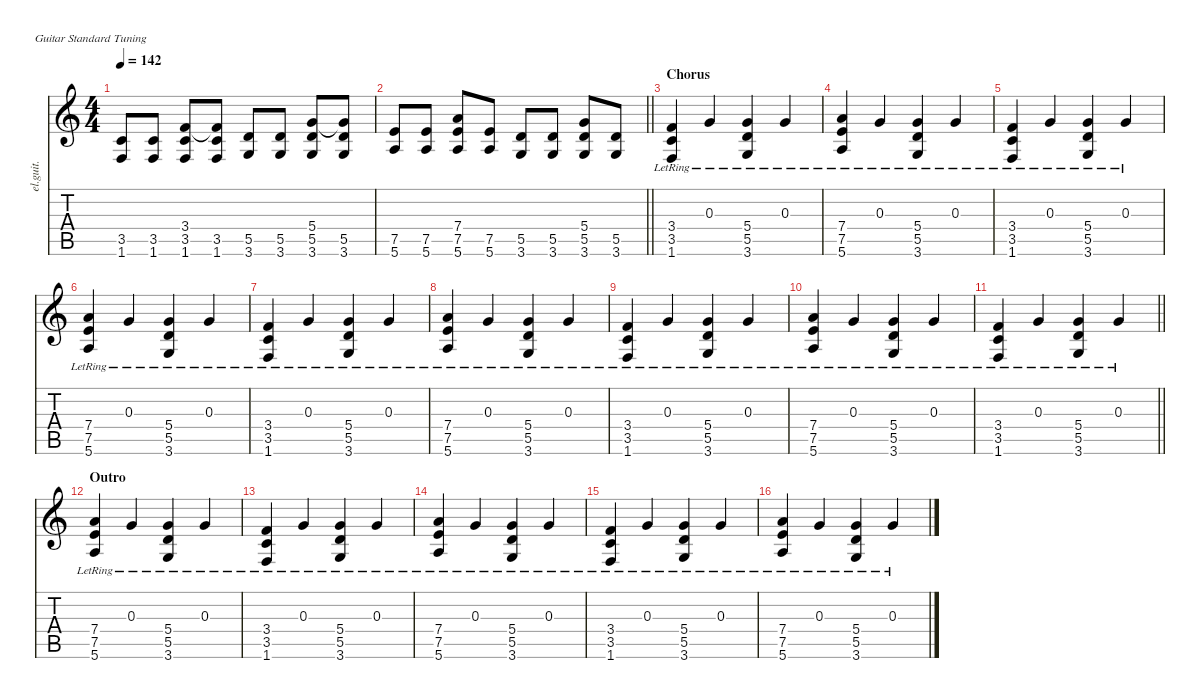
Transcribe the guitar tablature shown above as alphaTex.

\defaultSystemsLayout 4
\hideDynamics
\bracketExtendMode nobrackets
\otherSystemsTrackNameOrientation horizontal
\track ("Guitar 1" "el.guit.") {defaultSystemsLayout 8 instrument electricguitarclean}
\staff {score tabs}
\tuning (E4 B3 G3 D3 A2 E2)
\ts (4 4)
\tempo 142
\clef g2
\ks c
(3.5 1.6).8{dy f beam Up} (3.5 1.6).8{beam Up} (3.4 3.5 1.6).8{beam Up} (3.4{t} 3.5 1.6).8{beam Up} (5.5 3.6).8{beam Up} (5.5 3.6).8{beam Up} (5.4 5.5 3.6).8{beam Up} (5.4{t} 5.5 3.6).8{beam Up} |
\barLineRight lightlight
(7.5 5.6).8{beam Up} (7.5 5.6).8{beam Up} (7.4 7.5 5.6).8{beam Up} (7.5 5.6).8{beam Up} (5.5 3.6).8{beam Up} (5.5 3.6).8{beam Up} (5.4 5.5 3.6).8{beam Up} (5.5 3.6).8{beam Up} |
\section ("" "Chorus")
(3.4{lr} 3.5{lr} 1.6{lr}).4{beam Up} 0.3{lr}.4{beam Up} (5.4{lr} 5.5{lr} 3.6{lr}).4{beam Up} 0.3{lr}.4{beam Up} |
(7.4{lr} 7.5{lr} 5.6{lr}).4{beam Up} 0.3{lr}.4{beam Up} (5.4{lr} 5.5{lr} 3.6{lr}).4{beam Up} 0.3{lr}.4{beam Up} |
(3.4{lr} 3.5{lr} 1.6{lr}).4{beam Up} 0.3{lr}.4{beam Up} (5.4{lr} 5.5{lr} 3.6{lr}).4{beam Up} 0.3{lr}.4{beam Up} |
(7.4{lr} 7.5{lr} 5.6{lr}).4{beam Up} 0.3{lr}.4{beam Up} (5.4{lr} 5.5{lr} 3.6{lr}).4{beam Up} 0.3{lr}.4{beam Up} |
(3.4{lr} 3.5{lr} 1.6{lr}).4{beam Up} 0.3{lr}.4{beam Up} (5.4{lr} 5.5{lr} 3.6{lr}).4{beam Up} 0.3{lr}.4{beam Up} |
(7.4{lr} 7.5{lr} 5.6{lr}).4{beam Up} 0.3{lr}.4{beam Up} (5.4{lr} 5.5{lr} 3.6{lr}).4{beam Up} 0.3{lr}.4{beam Up} |
(3.4{lr} 3.5{lr} 1.6{lr}).4{beam Up} 0.3{lr}.4{beam Up} (5.4{lr} 5.5{lr} 3.6{lr}).4{beam Up} 0.3{lr}.4{beam Up} |
(7.4{lr} 7.5{lr} 5.6{lr}).4{beam Up} 0.3{lr}.4{beam Up} (5.4{lr} 5.5{lr} 3.6{lr}).4{beam Up} 0.3{lr}.4{beam Up} |
\barLineRight lightlight
(3.4{lr} 3.5{lr} 1.6{lr}).4{beam Up} 0.3{lr}.4{beam Up} (5.4{lr} 5.5{lr} 3.6{lr}).4{beam Up} 0.3{lr}.4{beam Up} |
\section ("" "Outro")
(7.4{lr} 7.5{lr} 5.6{lr}).4{beam Up} 0.3{lr}.4{beam Up} (5.4{lr} 5.5{lr} 3.6{lr}).4{beam Up} 0.3{lr}.4{beam Up} |
(3.4{lr} 3.5{lr} 1.6{lr}).4{beam Up} 0.3{lr}.4{beam Up} (5.4{lr} 5.5{lr} 3.6{lr}).4{beam Up} 0.3{lr}.4{beam Up} |
(7.4{lr} 7.5{lr} 5.6{lr}).4{beam Up} 0.3{lr}.4{beam Up} (5.4{lr} 5.5{lr} 3.6{lr}).4{beam Up} 0.3{lr}.4{beam Up} |
(3.4{lr} 3.5{lr} 1.6{lr}).4{beam Up} 0.3{lr}.4{beam Up} (5.4{lr} 5.5{lr} 3.6{lr}).4{beam Up} 0.3{lr}.4{beam Up} |
(7.4{lr} 7.5{lr} 5.6{lr}).4{beam Up} 0.3{lr}.4{beam Up} (5.4{lr} 5.5{lr} 3.6{lr}).4{beam Up} 0.3{lr}.4{beam Up}
